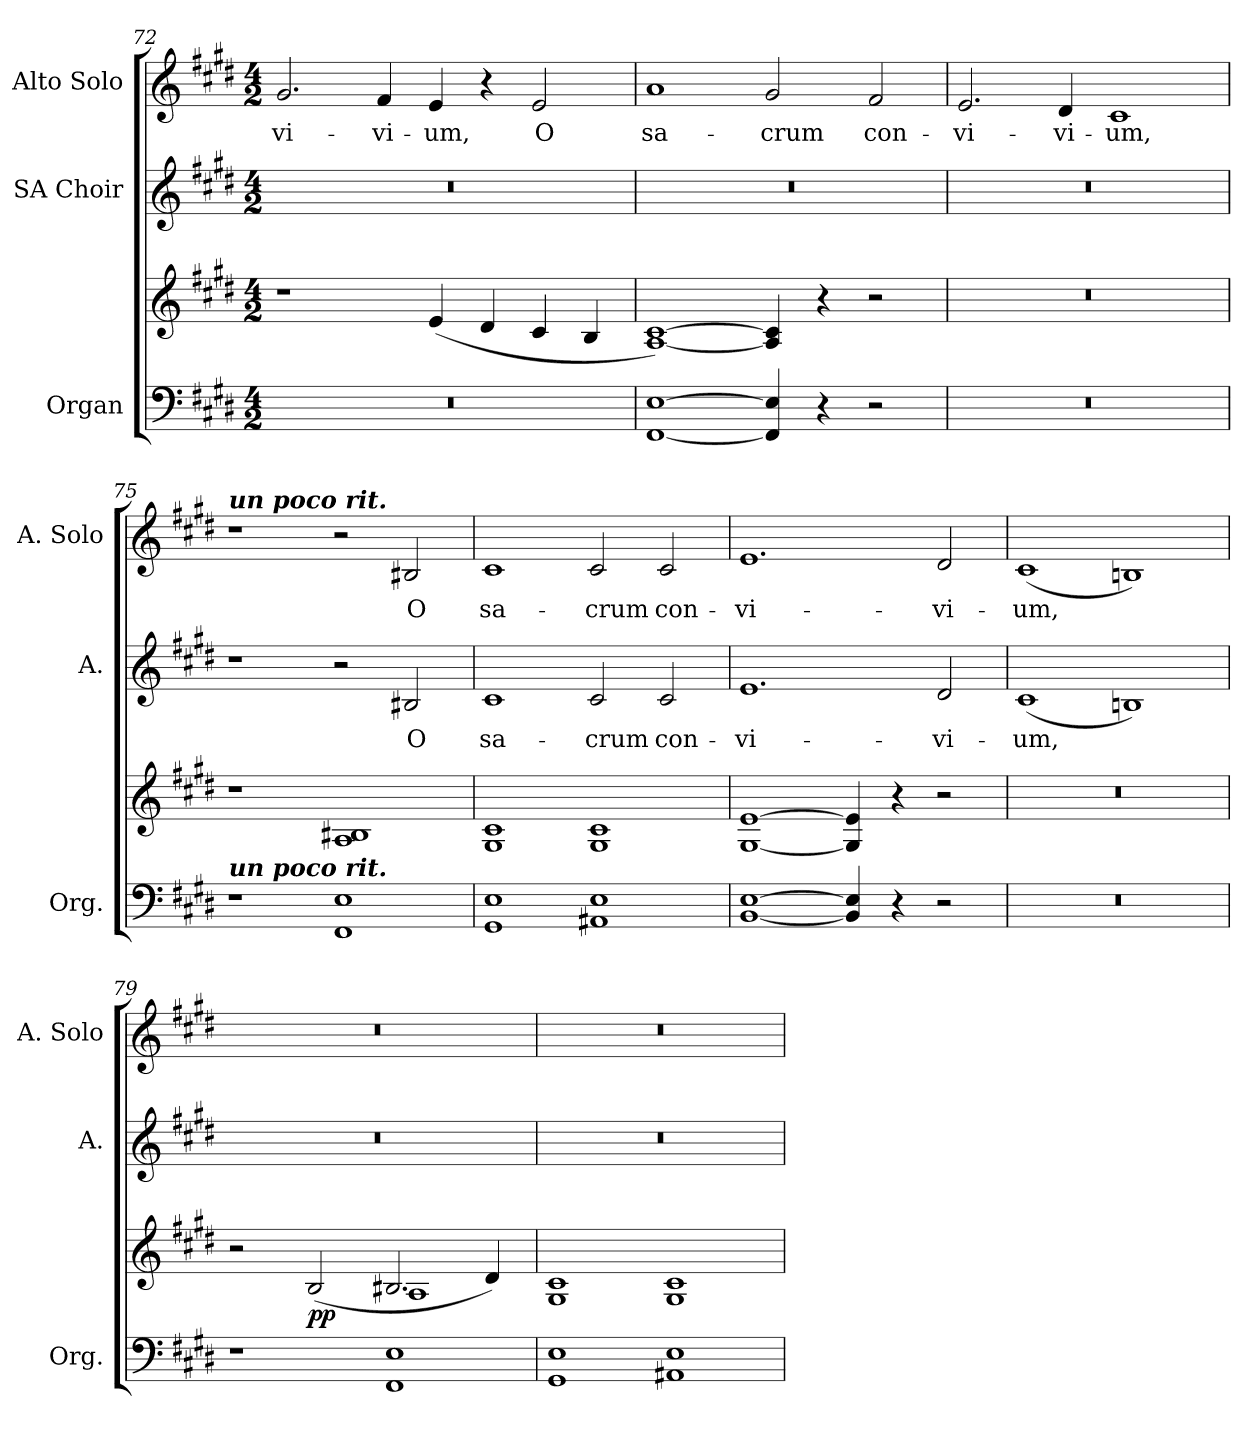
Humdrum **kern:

**kern	**kern	**dynam	**kern	**text	**kern	**text
*part3	*part3	*part3	*part2	*part2	*part1	*part1
*staff4	*staff3	*staff3/4	*staff2	*staff2	*staff1	*staff1
*I"Organ	*	*	*I"SA Choir	*	*I"Alto Solo	*
*I'Org.	*	*	*I'A.	*	*I'A. Solo	*
*clefF4	*clefG2	*	*clefG2	*	*clefG2	*
*k[f#c#g#d#]	*k[f#c#g#d#]	*	*k[f#c#g#d#]	*	*k[f#c#g#d#]	*
*E:	*E:	*	*E:	*	*E:	*
*M4/2	*M4/2	*	*M4/2	*	*M4/2	*
=72	=72	=72	=72	=72	=72	=72
!LO:N:vis=1	!	!	!LO:N:vis=1	!	!	!
!	!	!	!	!	!	!LO:LY:b:color=#000000
0r	1r	.	0r	.	2.g#i/	-vi-
!	!	!	!	!	!	!LO:LY:b:color=#000000
.	.	.	.	.	4f#i/	-vi-
!	!	!	!	!	!	!LO:LY:b:color=#000000
.	(4ei/	.	.	.	4ei/	-um,
.	4d#i/	.	.	.	4r	.
!	!	!	!	!	!	!LO:LY:b:color=#000000
.	4c#i/	.	.	.	2ei/	O
.	4Bi/	.	.	.	.	.
!!LO:LB:g=z
=73	=73	=73	=73	=73	=73	=73
!	!	!	!LO:N:vis=1	!	!	!
!	!	!	!	!	!	!LO:LY:b:color=#000000
[1FF#i [1Ei	[1Ai [1c#i)	.	0r	.	1ai	sa-
!	!	!	!	!	!	!LO:LY:b:color=#000000
4FF#i/] 4Ei]	4Ai/] 4c#i]	.	.	.	2g#i/	-crum
4r	4r	.	.	.	.	.
!	!	!	!	!	!	!LO:LY:b:color=#000000
2r	2r	.	.	.	2f#i/	con-
=74	=74	=74	=74	=74	=74	=74
!LO:N:vis=1	!LO:N:vis=1	!	!LO:N:vis=1	!	!	!
!	!	!	!	!	!	!LO:LY:b:color=#000000
0r	0r	.	0r	.	2.ei/	-vi-
!	!	!	!	!	!	!LO:LY:b:color=#000000
.	.	.	.	.	4d#i/	-vi-
!	!	!	!	!	!	!LO:LY:b:color=#000000
.	.	.	.	.	1c#i	-um,
=75	=75	=75	=75	=75	=75	=75
!	!	!	!	!	!LO:TX:a:Bi:t=un poco rit.	!
!LO:TX:a:Bi:t=un poco rit.	!	!	!	!	!	!
1r	1r	.	1r	.	1r	.
1FF#i 1Ei	1Ai 1B#Xi	.	2r	.	2r	.
!	!	!	!	!LO:LY:b:color=#000000	!	!
!	!	!	!	!	!	!LO:LY:b:color=#000000
.	.	.	2B#Xi/	O	2B#Xi/	O
=76	=76	=76	=76	=76	=76	=76
!	!	!	!	!LO:LY:b:color=#000000	!	!
!	!	!	!	!	!	!LO:LY:b:color=#000000
1GG#i 1Ei	1G#i 1c#i	.	1c#i	sa-	1c#i	sa-
!	!	!	!	!LO:LY:b:color=#000000	!	!
!	!	!	!	!	!	!LO:LY:b:color=#000000
1AA#Xi 1Ei	1G#i 1c#i	.	2c#i/	-crum	2c#i/	-crum
!	!	!	!	!LO:LY:b:color=#000000	!	!
!	!	!	!	!	!	!LO:LY:b:color=#000000
.	.	.	2c#i/	con-	2c#i/	con-
=77	=77	=77	=77	=77	=77	=77
!	!	!	!	!LO:LY:b:color=#000000	!	!
!	!	!	!	!	!	!LO:LY:b:color=#000000
[1BBi [1Ei	[1G#i [1ei	.	1.ei	-vi-	1.ei	-vi-
4BBi/] 4Ei]	4G#i/] 4ei]	.	.	.	.	.
4r	4r	.	.	.	.	.
!	!	!	!	!LO:LY:b:color=#000000	!	!
!	!	!	!	!	!	!LO:LY:b:color=#000000
2r	2r	.	2d#i/	-vi-	2d#i/	-vi-
=78	=78	=78	=78	=78	=78	=78
!LO:N:vis=1	!LO:N:vis=1	!	!	!	!	!
!	!	!	!	!LO:LY:b:color=#000000	!	!
!	!	!	!	!	!	!LO:LY:b:color=#000000
0r	0r	.	(1c#i	-um,	(1c#i	-um,
.	.	.	1Bni)	.	1Bni)	.
!!LO:LB:g=z
=79	=79	=79	=79	=79	=79	=79
*	*^	*	*	*	*	*
!	!	!	!	!LO:N:vis=1	!	!LO:N:vis=1	!
1r	2r	1ryy	.	0r	.	0r	.
.	(2Bi/	.	pp	.	.	.	.
1FF#i 1Ei	2.B#Xi/	1Ai	.	.	.	.	.
.	4d#i/)	.	.	.	.	.	.
*	*v	*v	*	*	*	*	*
=80	=80	=80	=80	=80	=80	=80
!	!	!	!LO:N:vis=1	!	!LO:N:vis=1	!
1GG#i 1Ei	1G#i 1c#i	.	0r	.	0r	.
1AA#Xi 1Ei	1G#i 1c#i	.	.	.	.	.
=	=	=	=	=	=	=
*-	*-	*-	*-	*-	*-	*-
